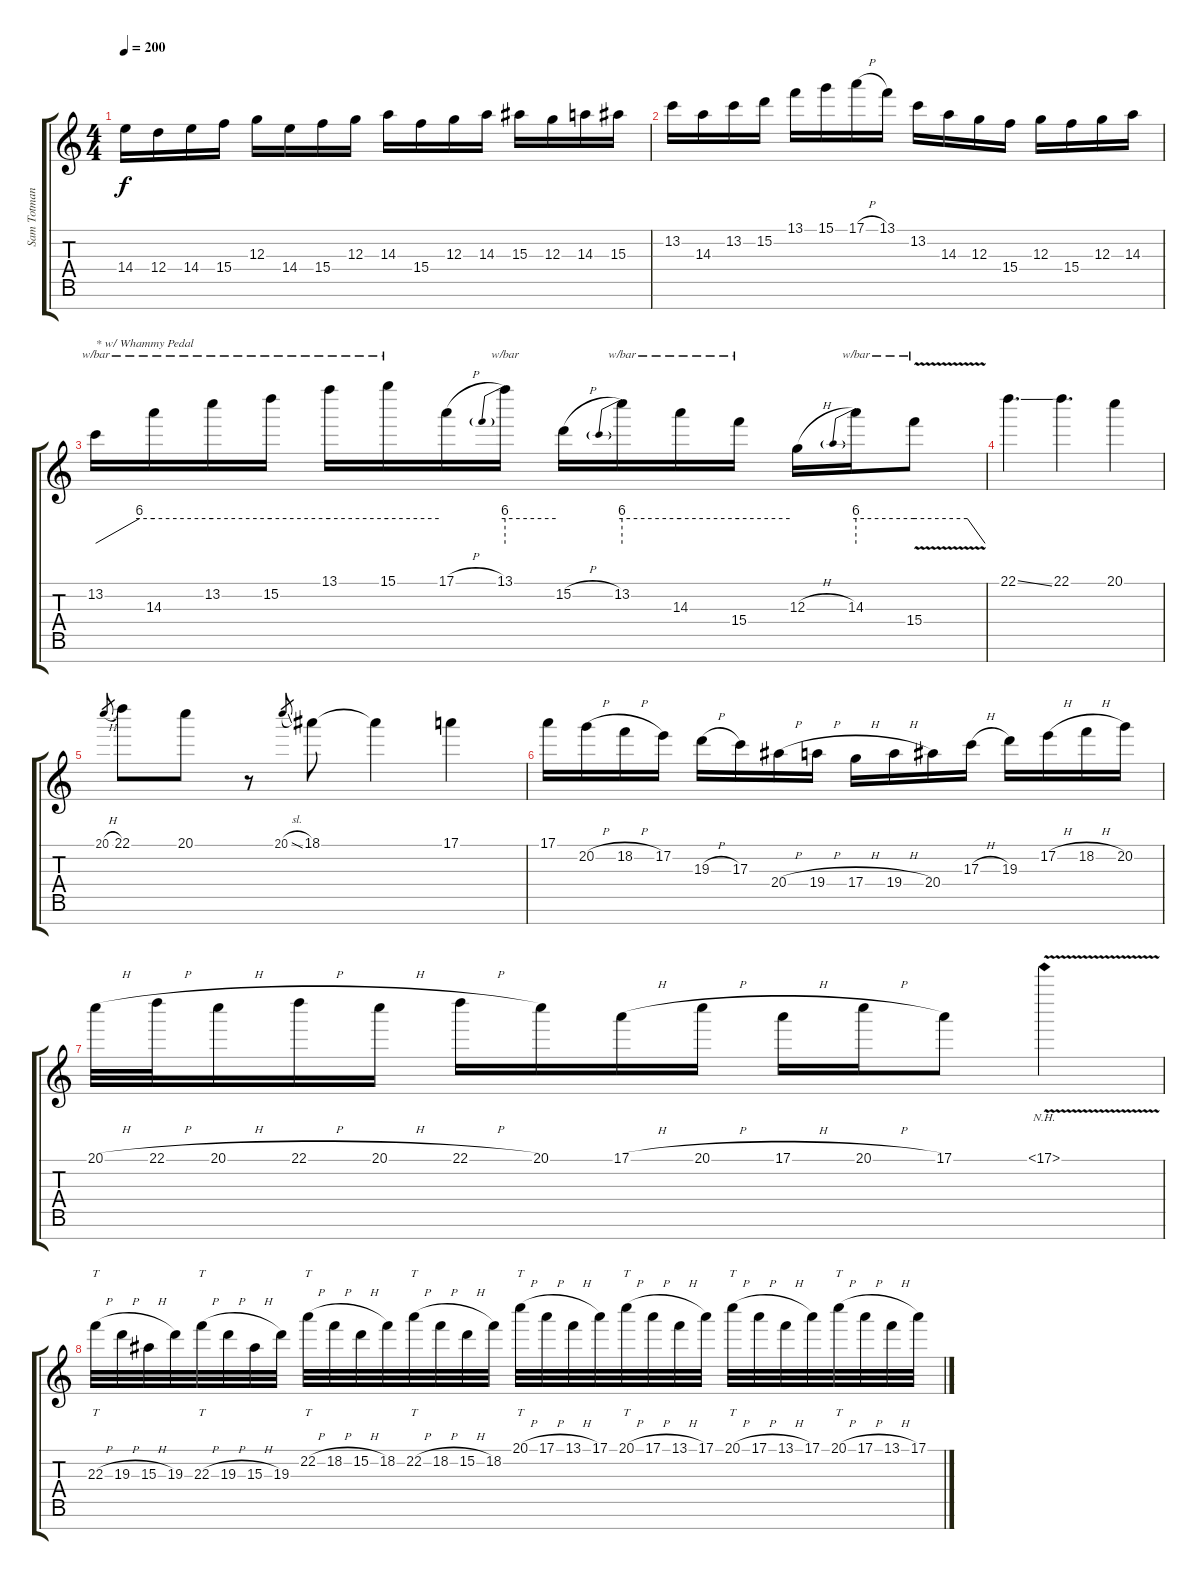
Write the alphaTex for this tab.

\track ("Sam Totman | Lead" "Sam Totman") {instrument overdrivenguitar}
\staff {score tabs}
\tuning (E4 B3 G3 D3 A2 E2 B1) {hide}
\ts (4 4)
\tempo 200
\clef g2
\ks c
14.4.16{dy f} 12.4.16 14.4.16 15.4.16 12.3.16 14.4.16 15.4.16 12.3.16 14.3.16 15.4.16 12.3.16 14.3.16 15.3.16 12.3.16 14.3.16 15.3.16 |
13.2.16 14.3.16 13.2.16 15.2.16 13.1.16 15.1.16 17.1{h}.16 13.1.16 13.2.16 14.3.16 12.3.16 15.4.16 12.3.16 15.4.16 12.3.16 14.3.16 |
13.2.16{tbe (custom default 0 0 45 24 60 24) txt "* w/ Whammy Pedal"} 14.3.16{tbe (hold default 0 24 60 24)} 13.2.16{tbe (hold default 0 24 60 24)} 15.2.16{tbe (hold default 0 24 60 24)} 13.1.16{tbe (hold default 0 24 60 24)} 15.1.16{tbe (hold default 0 24 60 24)} 17.1{h}.16 13.1.16{tbe (predive default 0 24 60 24)} 15.2{h}.16 13.2.16{tbe (predive default 0 24 60 24)} 14.3.16{tbe (hold default 0 24 60 24)} 15.4.16{tbe (hold default 0 24 60 24)} 12.3{h}.16 14.3.16{tbe (predive default 0 24 60 24)} 15.4{v}.8{tbe (custom default 0 24 45 24 60 0)} |
22.1{ss}.4{d} 22.1.4{d} 20.1.4 |
20.1{h}.8{gr} 22.1.8 20.1.8 r.8 20.1{sl}.8{gr} 18.1.8 18.1{t}.4 17.1.4 |
17.1.16 20.2{h}.16 18.2{h}.16 17.2.16 19.3{h}.16 17.3.16 20.4{h}.16 19.4{h}.16 17.4{h}.16 19.4{h}.16 20.4.16 17.3{h}.16 19.3.16 17.2{h}.16 18.2{h}.16 20.2.16 |
20.1{h}.32 22.1{h}.32 20.1{h}.16 22.1{h}.16 20.1{h}.16 22.1{h}.16 20.1.16 17.1{h}.16 20.1{h}.16 17.1{h}.16 20.1{h}.16 17.1.8 17.1{nh v}.4 |
22.3{h}.32{tt} 19.3{h}.32 15.3{h}.32 19.3.32 22.3{h}.32{tt} 19.3{h}.32 15.3{h}.32 19.3.32 22.2{h}.32{tt} 18.2{h}.32 15.2{h}.32 18.2.32 22.2{h}.32{tt} 18.2{h}.32 15.2{h}.32 18.2.32 20.1{h}.32{tt} 17.1{h}.32 13.1{h}.32 17.1.32 20.1{h}.32{tt} 17.1{h}.32 13.1{h}.32 17.1.32 20.1{h}.32{tt} 17.1{h}.32 13.1{h}.32 17.1.32 20.1{h}.32{tt} 17.1{h}.32 13.1{h}.32 17.1.32
